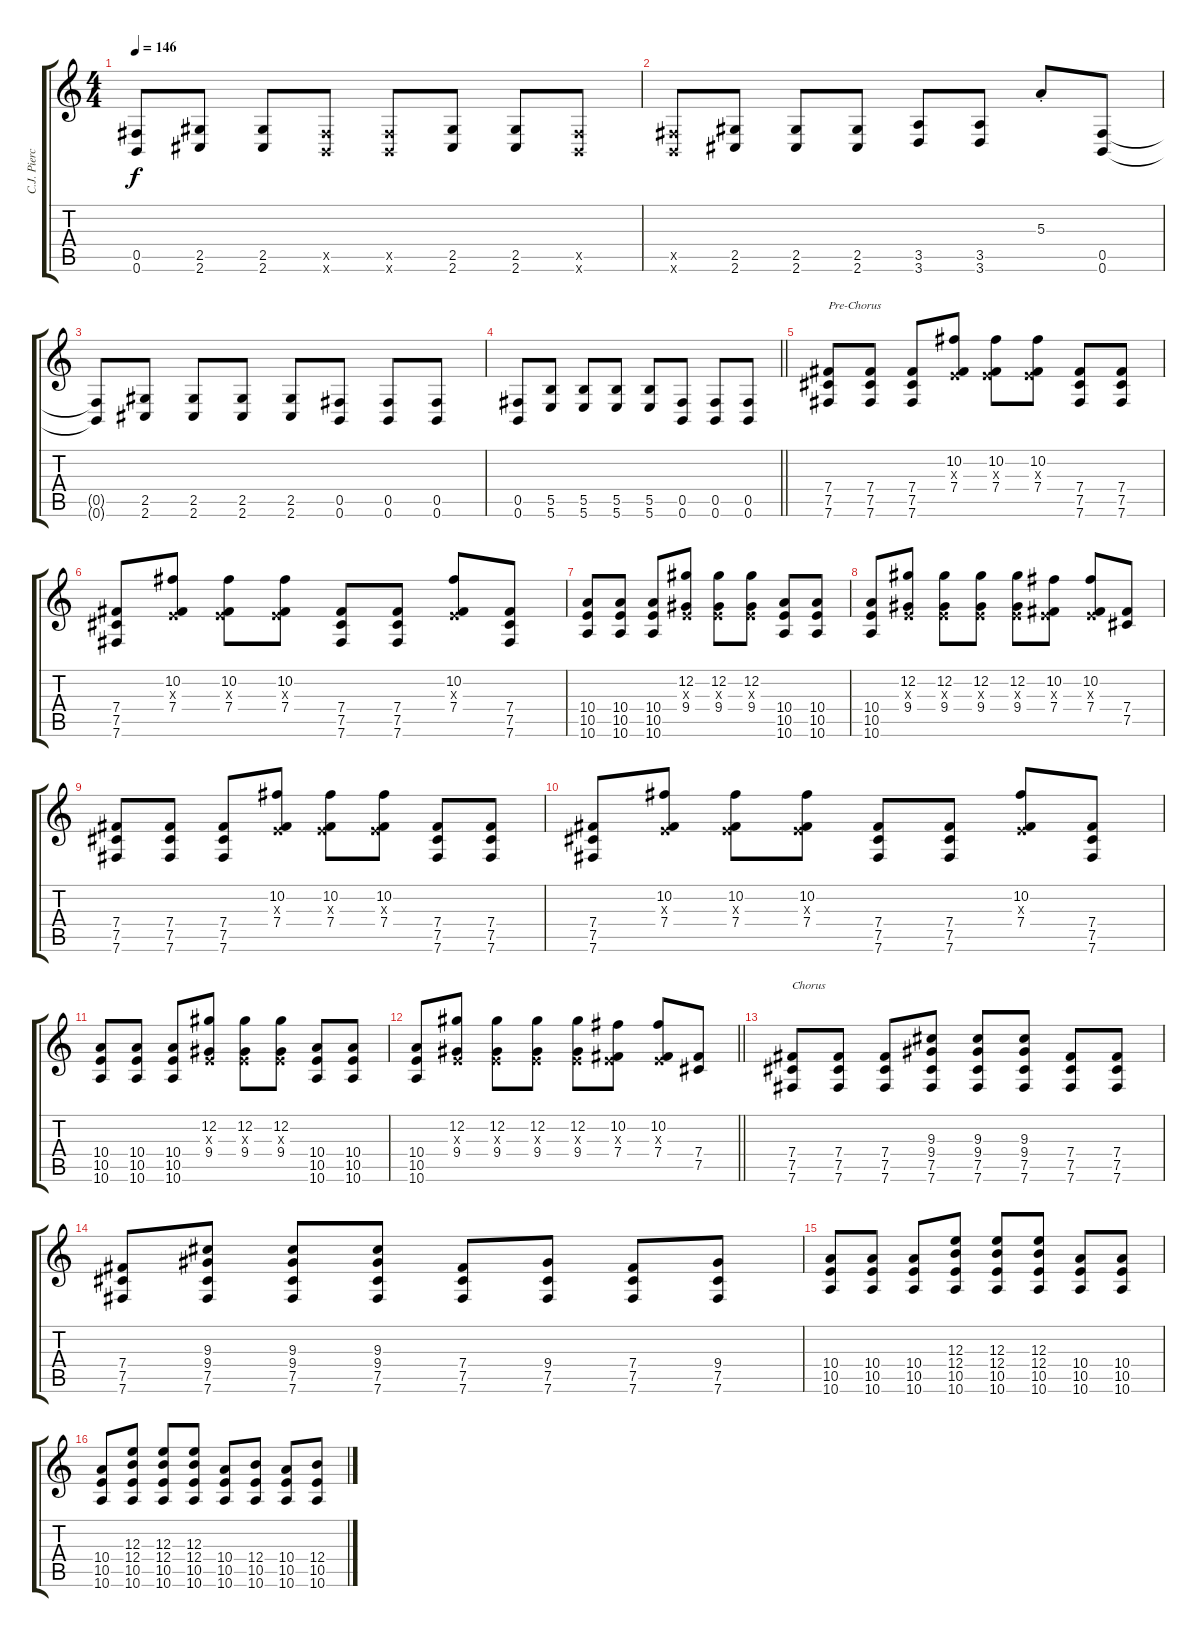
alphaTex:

\track ("C.J. Pierce | Lead" "C.J. Pierc") {instrument distortionguitar}
\staff {score tabs}
\tuning (Db4 Ab3 E3 B2 Gb2 B1) {hide}
\ts (4 4)
\tempo 146
\clef g2
\ks c
(0.5{t} 0.6{t}).8{dy f} (2.5 2.6).8 (2.5 2.6).8 (0.5{x} 0.6{x}).8 (0.5{x} 0.6{x}).8 (2.5 2.6).8 (2.5 2.6).8 (0.5{x} 0.6{x}).8 |
(0.5{x} 0.6{x}).8 (2.5 2.6).8 (2.5 2.6).8 (2.5 2.6).8 (3.5 3.6).8 (3.5 3.6).8 5.3{st}.8 (0.5 0.6).8 |
(0.5{t} 0.6{t}).8 (2.5 2.6).8 (2.5 2.6).8 (2.5 2.6).8 (2.5 2.6).8 (0.5 0.6).8 (0.5 0.6).8 (0.5 0.6).8 |
\barLineRight lightlight
(0.5 0.6).8 (5.5 5.6).8 (5.5 5.6).8 (5.5 5.6).8 (5.5 5.6).8 (0.5 0.6).8 (0.5 0.6).8 (0.5 0.6).8 |
(7.4 7.5 7.6).8{txt "Pre-Chorus"} (7.4 7.5 7.6).8 (7.4 7.5 7.6).8 (10.2 0.3{x} 7.4).8 (10.2 0.3{x} 7.4).8 (10.2 0.3{x} 7.4).8 (7.4 7.5 7.6).8 (7.4 7.5 7.6).8 |
(7.4 7.5 7.6).8 (10.2 0.3{x} 7.4).8 (10.2 0.3{x} 7.4).8 (10.2 0.3{x} 7.4).8 (7.4 7.5 7.6).8 (7.4 7.5 7.6).8 (10.2 0.3{x} 7.4).8 (7.4 7.5 7.6).8 |
(10.4 10.5 10.6).8 (10.4 10.5 10.6).8 (10.4 10.5 10.6).8 (12.2 0.3{x} 9.4).8 (12.2 0.3{x} 9.4).8 (12.2 0.3{x} 9.4).8 (10.4 10.5 10.6).8 (10.4 10.5 10.6).8 |
(10.4 10.5 10.6).8 (12.2 0.3{x} 9.4).8 (12.2 0.3{x} 9.4).8 (12.2 0.3{x} 9.4).8 (12.2 0.3{x} 9.4).8 (10.2 0.3{x} 7.4).8 (10.2 0.3{x} 7.4).8 (7.4 7.5).8 |
(7.4 7.5 7.6).8 (7.4 7.5 7.6).8 (7.4 7.5 7.6).8 (10.2 0.3{x} 7.4).8 (10.2 0.3{x} 7.4).8 (10.2 0.3{x} 7.4).8 (7.4 7.5 7.6).8 (7.4 7.5 7.6).8 |
(7.4 7.5 7.6).8 (10.2 0.3{x} 7.4).8 (10.2 0.3{x} 7.4).8 (10.2 0.3{x} 7.4).8 (7.4 7.5 7.6).8 (7.4 7.5 7.6).8 (10.2 0.3{x} 7.4).8 (7.4 7.5 7.6).8 |
(10.4 10.5 10.6).8 (10.4 10.5 10.6).8 (10.4 10.5 10.6).8 (12.2 0.3{x} 9.4).8 (12.2 0.3{x} 9.4).8 (12.2 0.3{x} 9.4).8 (10.4 10.5 10.6).8 (10.4 10.5 10.6).8 |
\barLineRight lightlight
(10.4 10.5 10.6).8 (12.2 0.3{x} 9.4).8 (12.2 0.3{x} 9.4).8 (12.2 0.3{x} 9.4).8 (12.2 0.3{x} 9.4).8 (10.2 0.3{x} 7.4).8 (10.2 0.3{x} 7.4).8 (7.4 7.5).8 |
(7.4 7.5 7.6).8{txt "Chorus"} (7.4 7.5 7.6).8 (7.4 7.5 7.6).8 (9.3 9.4 7.5 7.6).8 (9.3 9.4 7.5 7.6).8 (9.3 9.4 7.5 7.6).8 (7.4 7.5 7.6).8 (7.4 7.5 7.6).8 |
(7.4 7.5 7.6).8 (9.3 9.4 7.5 7.6).8 (9.3 9.4 7.5 7.6).8 (9.3 9.4 7.5 7.6).8 (7.4 7.5 7.6).8 (9.4 7.5 7.6).8 (7.4 7.5 7.6).8 (9.4 7.5 7.6).8 |
(10.4 10.5 10.6).8 (10.4 10.5 10.6).8 (10.4 10.5 10.6).8 (12.3 12.4 10.5 10.6).8 (12.3 12.4 10.5 10.6).8 (12.3 12.4 10.5 10.6).8 (10.4 10.5 10.6).8 (10.4 10.5 10.6).8 |
(10.4 10.5 10.6).8 (12.3 12.4 10.5 10.6).8 (12.3 12.4 10.5 10.6).8 (12.3 12.4 10.5 10.6).8 (10.4 10.5 10.6).8 (12.4 10.5 10.6).8 (10.4 10.5 10.6).8 (12.4 10.5 10.6).8
